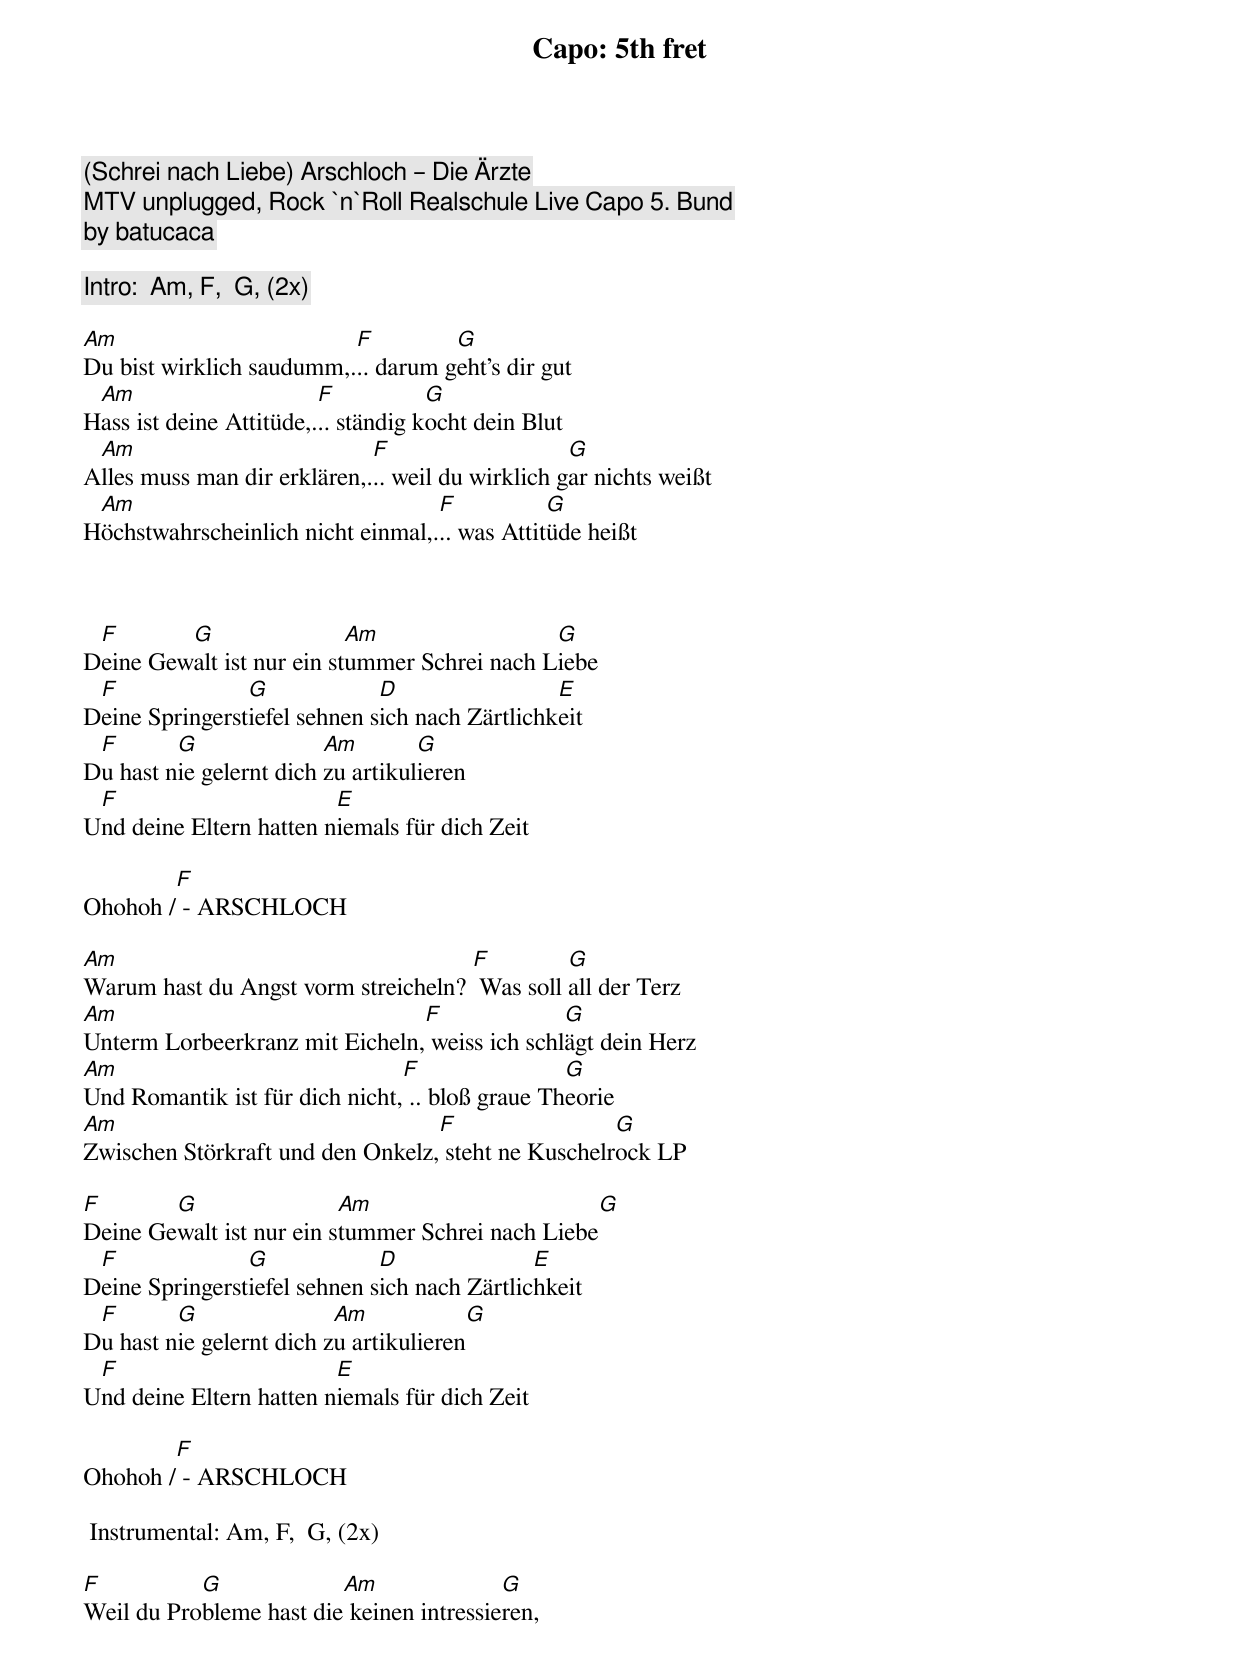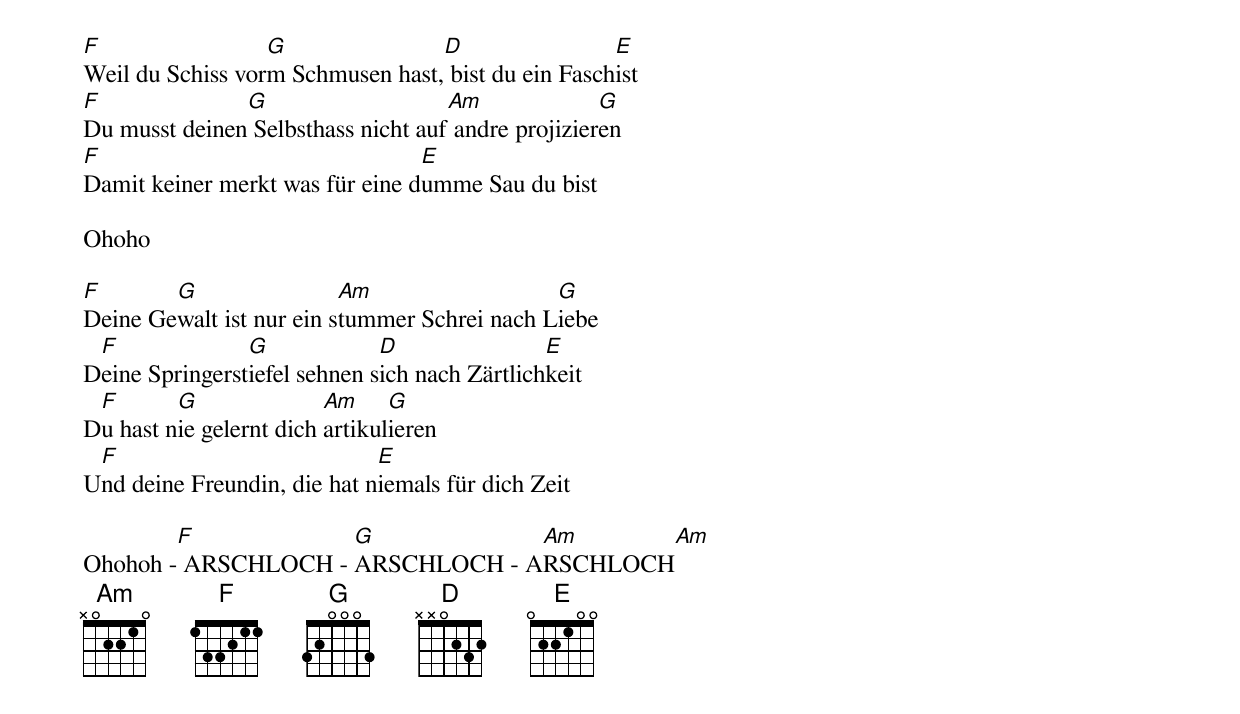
Capo: 5th fret

(Schrei nach Liebe) Arschloch – Die Ärzte
MTV unplugged, Rock `n`Roll Realschule Live Capo 5. Bund
by batucaca

Intro:  Am, F,  G, (2x)

Am                        F         G
Du bist wirklich saudumm,... darum geht's dir gut
 Am                      F           G
Hass ist deine Attitüde,... ständig kocht dein Blut
 Am                          F                    G
Alles muss man dir erklären,... weil du wirklich gar nichts weißt
 Am                                F           G
Höchstwahrscheinlich nicht einmal,... was Attitüde heißt



 F       G                 Am                 G
Deine Gewalt ist nur ein stummer Schrei nach Liebe
 F              G             D                 E
Deine Springerstiefel sehnen sich nach Zärtlichkeit
 F       G               Am        G
Du hast nie gelernt dich zu artikulieren
 F                       E
Und deine Eltern hatten niemals für dich Zeit

        F
Ohohoh / - ARSCHLOCH

Am                                   F         G
Warum hast du Angst vorm streicheln?  Was soll all der Terz
Am                              F              G
Unterm Lorbeerkranz mit Eicheln, weiss ich schlägt dein Herz
Am                              F                G
Und Romantik ist für dich nicht, .. bloß graue Theorie
Am                                F                 G
Zwischen Störkraft und den Onkelz, steht ne Kuschelrock LP

F       G                 Am                       G
Deine Gewalt ist nur ein stummer Schrei nach Liebe
 F              G             D               E
Deine Springerstiefel sehnen sich nach Zärtlichkeit
 F       G                Am             G
Du hast nie gelernt dich zu artikulieren
 F                       E
Und deine Eltern hatten niemals für dich Zeit

        F
Ohohoh / - ARSCHLOCH

 Instrumental: Am, F,  G, (2x)

F          G             Am               G
Weil du Probleme hast die keinen intressieren,
F                 G               D                 E
Weil du Schiss vorm Schmusen hast, bist du ein Faschist
F              G                    Am              G
Du musst deinen Selbsthass nicht auf andre projizieren
F                                E
Damit keiner merkt was für eine dumme Sau du bist

Ohoho

F       G                 Am                  G
Deine Gewalt ist nur ein stummer Schrei nach Liebe
 F              G             D                E
Deine Springerstiefel sehnen sich nach Zärtlichkeit
 F       G               Am     G
Du hast nie gelernt dich artikulieren
 F                           E
Und deine Freundin, die hat niemals für dich Zeit

        F            G            Am          Am
Ohohoh - ARSCHLOCH - ARSCHLOCH - ARSCHLOCH
